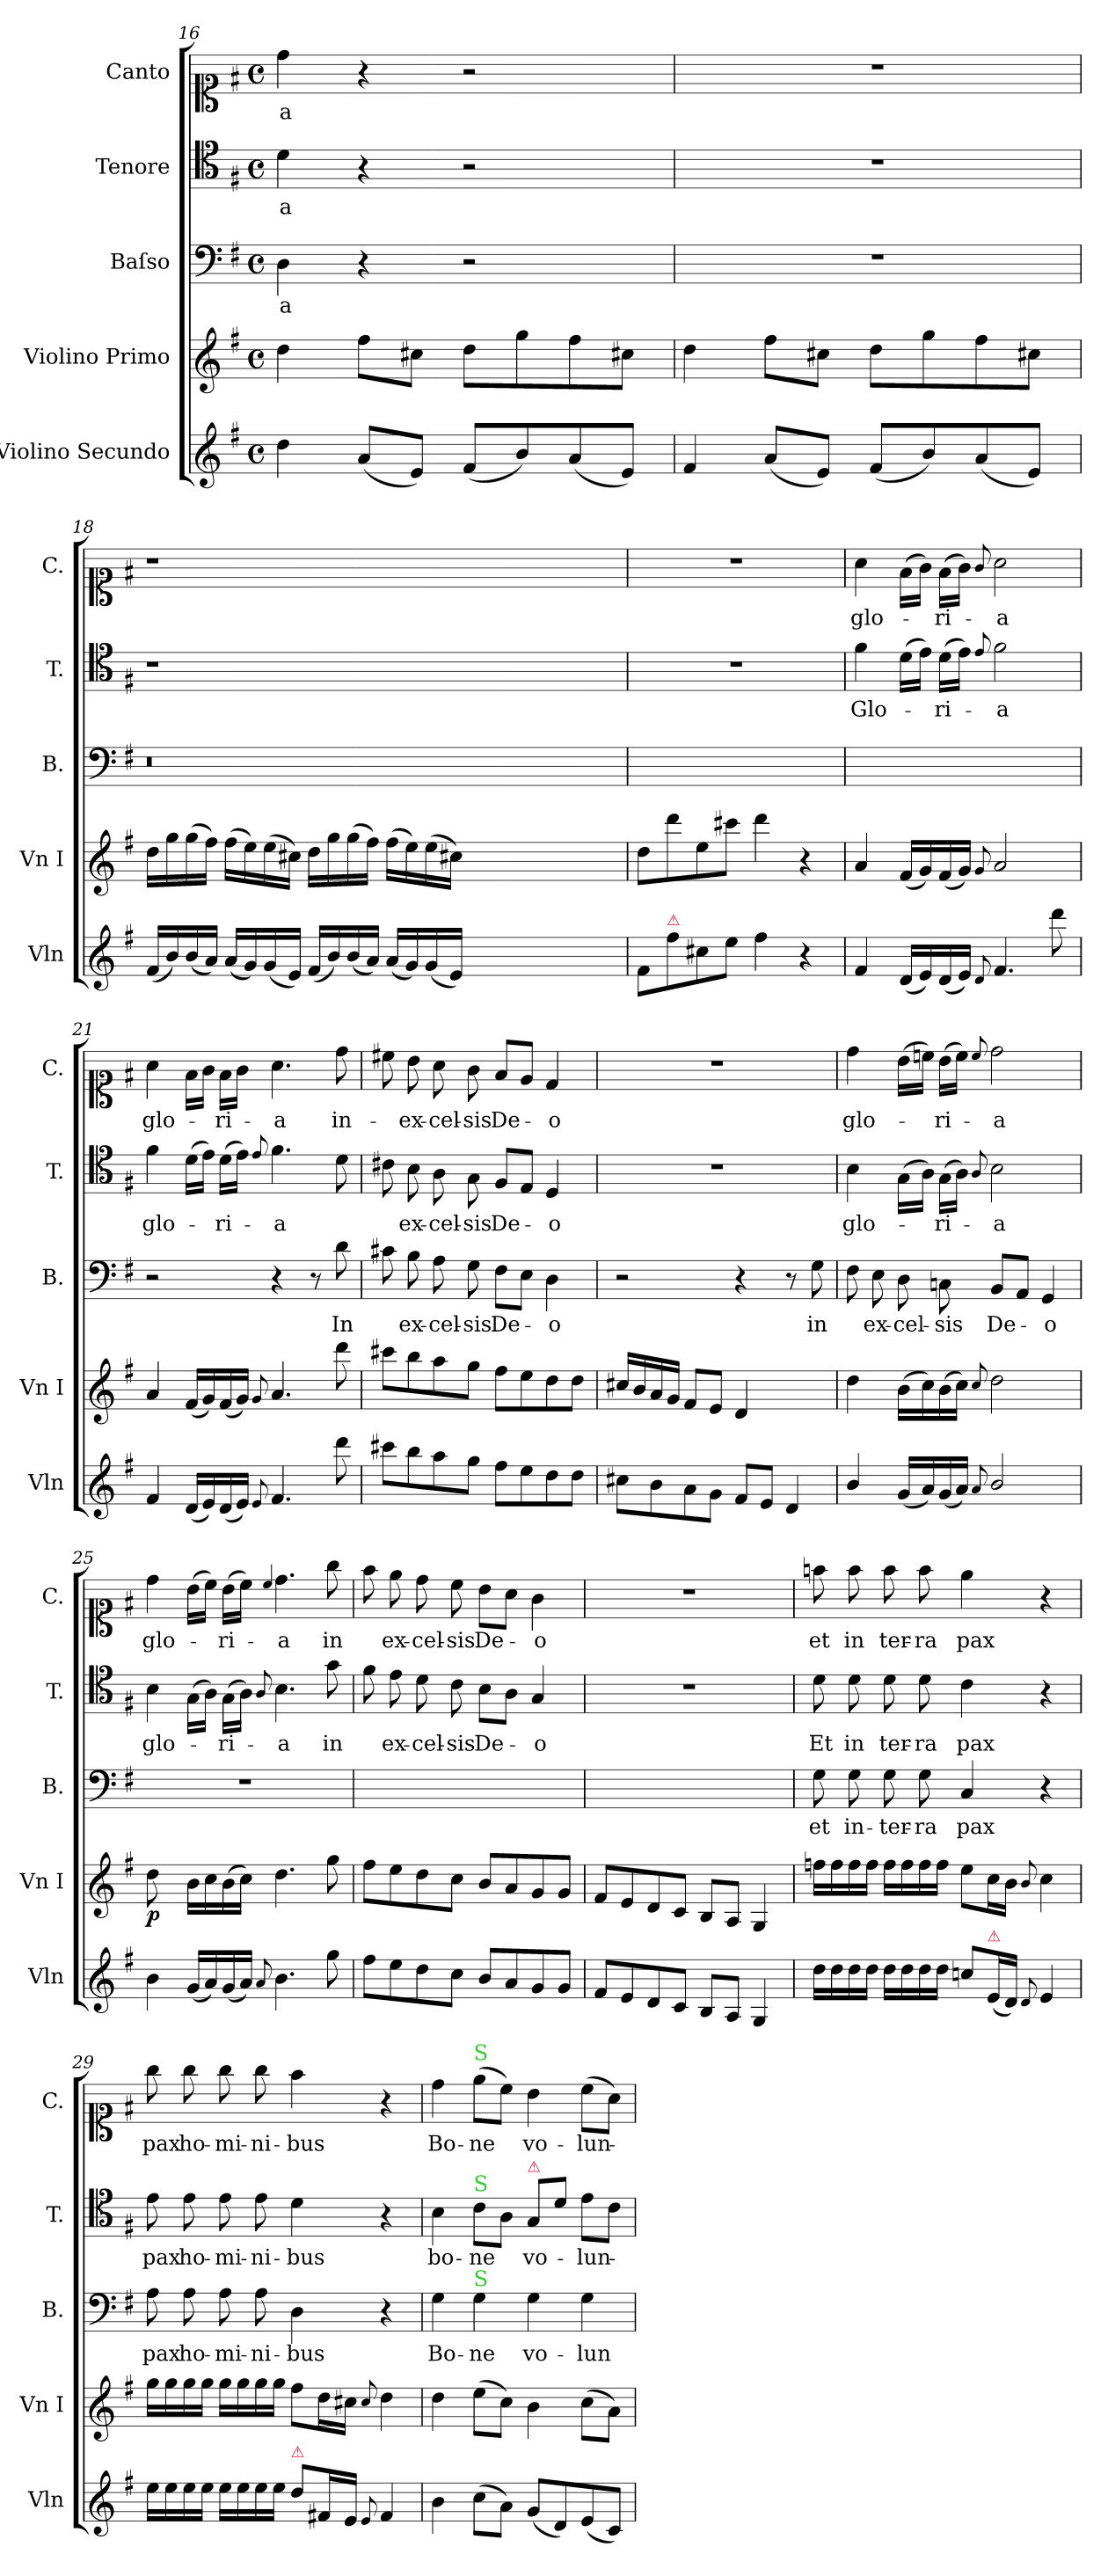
**kern	**dynam	**kern	**dynam	**kern	**text	**kern	**text	**kern	**text
*part5	*part5	*part4	*part4	*part3	*part3	*part2	*part2	*part1	*part1
*staff5	*staff5	*staff4	*staff4	*staff3	*staff3	*staff2	*staff2	*staff1	*staff1
*I"Violino Secundo	*	*I"Violino Primo	*	*I"Baſso	*	*I"Tenore	*	*I"Canto	*
*I'Vln	*	*I'Vn I	*	*I'B.	*	*I'T.	*	*I'C.	*
*clefG2	*	*clefG2	*	*clefF4	*	*clefC4	*	*clefC1	*
*k[f#]	*	*k[f#]	*	*k[f#]	*	*k[f#]	*	*k[f#]	*
*G:	*	*G:	*	*G:	*	*G:	*	*G:	*
*M4/4	*	*M4/4	*	*M4/4	*	*M4/4	*	*M4/4	*
*met(c)	*	*met(c)	*	*met(c)	*	*met(c)	*	*met(c)	*
=16	=16	=16	=16	=16	=16	=16	=16	=16	=16
4dd\	.	4dd\	.	4D\	-a	4d\	-a	4dd\	-a
(8a/L	.	8ff#\L	.	4r	.	4r	.	4r	.
8e/J)	.	8cc#X\J	.	.	.	.	.	.	.
(8f#/L	.	8dd\L	.	2r	.	2r	.	2r	.
8b/)	.	8gg\	.	.	.	.	.	.	.
(8a/	.	8ff#\	.	.	.	.	.	.	.
8e/J)	.	8cc#X\J	.	.	.	.	.	.	.
=17	=17	=17	=17	=17	=17	=17	=17	=17	=17
4f#/	.	4dd\	.	1r	.	1r	.	1r	.
(8a/L	.	8ff#\L	.	.	.	.	.	.	.
8e/J)	.	8cc#X\J	.	.	.	.	.	.	.
(8f#/L	.	8dd\L	.	.	.	.	.	.	.
8b/)	.	8gg\	.	.	.	.	.	.	.
(8a/	.	8ff#\	.	.	.	.	.	.	.
8e/J)	.	8cc#X\J	.	.	.	.	.	.	.
=18	=18	=18	=18	=18	=18	=18	=18	=18	=18
(16f#/LL	.	16dd\LL	.	0.r	.	1r	.	1r	.
16b/)	.	16gg\	.	.	.	.	.	.	.
(16b/	.	(16gg\	.	.	.	.	.	.	.
16a/JJ)	.	16ff#\JJ)	.	.	.	.	.	.	.
(16a/LL	.	(16ff#\LL	.	.	.	.	.	.	.
16g/)	.	16ee\)	.	.	.	.	.	.	.
(16g/	.	(16ee\	.	.	.	.	.	.	.
16e/JJ)	.	16cc#X\JJ)	.	.	.	.	.	.	.
(16f#/LL	.	16dd\LL	.	.	.	.	.	.	.
16b/)	.	16gg\	.	.	.	.	.	.	.
(16b/	.	(16gg\	.	.	.	.	.	.	.
16a/JJ)	.	16ff#\JJ)	.	.	.	.	.	.	.
(16a/LL	.	(16ff#\LL	.	.	.	.	.	.	.
16g/)	.	16ee\)	.	.	.	.	.	.	.
(16g/	.	(16ee\	.	.	.	.	.	.	.
16e/JJ)	.	16cc#X\JJ)	.	.	.	.	.	.	.
0ryy	.	0ryy	.	.	.	0ryy	.	0ryy	.
=19	=19	=19	=19	=19	=19	=19	=19	=19	=19
8f#/L	.	8dd\L	.	1ryy	.	1r	.	1r	.
!LO:TX:a:color=crimson:t=⚠	!	!	!	!	!	!	!	!	!
8ff#\	.	8ddd\	.	.	.	.	.	.	.
8cc#X\	.	8ee\	.	.	.	.	.	.	.
8ee\J	.	8ccc#X\J	.	.	.	.	.	.	.
4ff#\	.	4ddd\	.	.	.	.	.	.	.
4r	.	4r	.	.	.	.	.	.	.
=20	=20	=20	=20	=20	=20	=20	=20	=20	=20
4f#/	.	4a/	.	1ryy	.	4f#\	Glo-	4a\	glo-
(16d/LL	.	(16f#/LL	.	.	.	(16d\LL	.	(16f#\LL	.
16e/)	.	16g/)	.	.	.	16e\JJ)	.	16g\JJ)	.
(16d/	.	(16f#/	.	.	.	(16d\LL	-ri-	(16f#\LL	-ri-
16e/JJ)	.	16g/JJ)	.	.	.	16e\JJ)	.	16g\JJ)	.
8qqd/	.	8qqg/	.	.	.	8qqe/	.	8qqg/	.
4.f#/	.	2a/	.	.	.	2f#\	-a	2a\	-a
8ddd\	.	.	.	.	.	.	.	.	.
=21	=21	=21	=21	=21	=21	=21	=21	=21	=21
4f#/	.	4a/	.	2r	.	4f#\	glo-	4a\	glo-
(16d/LL	.	(16f#/LL	.	.	.	(16d\LL	.	16f#\LL	.
16e/)	.	16g/)	.	.	.	16e\JJ)	.	16g\JJ	.
(16d/	.	(16f#/	.	.	.	(16d\LL	-ri-	16f#\LL	-ri-
16e/JJ)	.	16g/JJ)	.	.	.	16e\JJ)	.	16g\JJ	.
8qqe/	.	8qqg/	.	.	.	8qqe/	.	.	.
4.f#/	.	4.a/	.	4r	.	4.f#\	-a	4.a\	-a
.	.	.	.	8r	.	.	.	.	.
8ddd\	.	8ddd\	.	8d\	In	8d\	.	8dd\	in-
=22	=22	=22	=22	=22	=22	=22	=22	=22	=22
8ccc#X\L	.	8ccc#X\L	.	8c#X\	.	8c#X\	.	8cc#X\	.
8bb\	.	8bb\	.	8B\	ex-	8B\	ex-	8b\	-ex-
8aa\	.	8aa\	.	8A\	-cel-	8A\	-cel-	8a\	-cel-
8gg\J	.	8gg\J	.	8G\	-sis	8G\	-sis	8g\	-sis
8ff#\L	.	8ff#\L	.	8F#\L	De-	8F#/L	De-	8f#/L	De-
8ee\	.	8ee\	.	8E\J	.	8E/J	.	8e/J	.
8dd\	.	8dd\	.	4D\	-o	4D/	-o	4d/	-o
8dd\J	.	8dd\J	.	.	.	.	.	.	.
=23	=23	=23	=23	=23	=23	=23	=23	=23	=23
8cc#X\L	.	16cc#X/LL	.	2r	.	1r	.	1r	.
.	.	16b/	.	.	.	.	.	.	.
8b\	.	16a/	.	.	.	.	.	.	.
.	.	16g/JJ	.	.	.	.	.	.	.
8a\	.	8f#/L	.	.	.	.	.	.	.
8g\J	.	8e/J	.	.	.	.	.	.	.
8f#/L	.	4d/	.	4r	.	.	.	.	.
8e/J	.	.	.	.	.	.	.	.	.
4d/	.	4ryy	.	8r	.	.	.	.	.
.	.	.	.	8G\	in	.	.	.	.
=24	=24	=24	=24	=24	=24	=24	=24	=24	=24
4b/	pia	4dd\	pia	8F#\	.	4B\	glo-	4dd\	glo-
.	.	.	.	8E\	ex-	.	.	.	.
(16g/LL	.	(16b\LL	.	8D\	-cel-	(16G\LL	.	(16b\LL	.
16a/)	.	16cc\)	.	.	.	16A\JJ)	.	16ccn\JJ)	.
(16g/	.	(16b\	.	8Cn\	-sis	(16G\LL	-ri-	(16b\LL	-ri-
16a/JJ)	.	16cc\JJ)	.	.	.	16A\JJ)	.	16cc\JJ)	.
8qqa/	.	8qqcc/	.	.	.	8qqA/	.	8qqcc/	.
2b/	.	2dd\	.	8BB/L	De-	2B\	-a	2dd\	-a
.	.	.	.	8AA/J	.	.	.	.	.
.	.	.	.	4GG/	-o	.	.	.	.
=25	=25	=25	=25	=25	=25	=25	=25	=25	=25
!	!	!LO:N:vis=8	!	!	!	!	!	!	!
4b\	.	4dd\	p	1r	.	4B\	glo-	4dd\	glo-
(16g/LL	.	16b\LL	.	.	.	(16G\LL	.	(16b\LL	.
16a/)	.	16cc\	.	.	.	16A\JJ)	.	16cc\JJ)	.
(16g/	.	(16b\	.	.	.	(16G\LL	-ri-	(16b\LL	-ri-
16a/JJ)	.	16cc\JJ)	.	.	.	16A\JJ)	.	16cc\JJ)	.
8qqa/	.	.	.	.	.	8qqA/	.	4qqcc/	.
4.b\	.	4.dd\	.	.	.	4.B\	-a	4.dd\	-a
8gg\	.	8gg\	for	.	.	8g\	in	8gg\	in
=26	=26	=26	=26	=26	=26	=26	=26	=26	=26
8ff#\L	for	8ff#\L	.	1ryy	.	8f#\	.	8ff#\	.
8ee\	.	8ee\	.	.	.	8e\	ex-	8ee\	ex-
8dd\	.	8dd\	.	.	.	8d\	-cel-	8dd\	-cel-
8cc\J	.	8cc\J	.	.	.	8c\	-sis	8cc\	-sis
8b/L	.	8b/L	.	.	.	8B\L	De-	8b\L	De-
8a/	.	8a/	.	.	.	8A\J	.	8a\J	.
8g/	.	8g/	.	.	.	4G/	-o	4g\	-o
8g/J	.	8g/J	.	.	.	.	.	.	.
=27	=27	=27	=27	=27	=27	=27	=27	=27	=27
8f#/L	.	8f#/L	.	1ryy	.	1r	.	1r	.
8e/	.	8e/	.	.	.	.	.	.	.
8d/	.	8d/	.	.	.	.	.	.	.
8c/J	.	8c/J	.	.	.	.	.	.	.
8B/L	.	8B/L	.	.	.	.	.	.	.
8A/J	.	8A/J	.	.	.	.	.	.	.
4G/	.	4G/	.	.	.	.	.	.	.
=28	=28	=28	=28	=28	=28	=28	=28	=28	=28
16dd\LL	.	16ffn\LL	.	8G\	et	8d\	Et	8ffn\	et
16dd\	.	16ff\	.	.	.	.	.	.	.
16dd\	.	16ff\	.	8G\	in-	8d\	in	8ff\	in
16dd\JJ	.	16ff\JJ	.	.	.	.	.	.	.
16dd\LL	.	16ff\LL	.	8G\	-ter-	8d\	ter-	8ff\	ter-
16dd\	.	16ff\	.	.	.	.	.	.	.
16dd\	.	16ff\	.	8G\	-ra	8d\	-ra	8ff\	-ra
16dd\JJ	.	16ff\JJ	.	.	.	.	.	.	.
8ccn\L	.	8ee\L	.	4C/	pax	4c\	pax	4ee\	pax
!LO:TX:a:color=crimson:t=⚠	!	!	!	!	!	!	!	!	!
(16e/L	.	16cc\L	.	.	.	.	.	.	.
16d/JJ)	.	16b\JJ	.	.	.	.	.	.	.
8qqd/	.	8qqb/	.	.	.	.	.	.	.
4e/	.	4cc\	.	4r	.	4r	.	4r	.
=29	=29	=29	=29	=29	=29	=29	=29	=29	=29
16ee\LL	.	16gg\LL	.	8A\	pax	8e\	pax	8gg\	pax
16ee\	.	16gg\	.	.	.	.	.	.	.
16ee\	.	16gg\	.	8A\	ho-	8e\	ho-	8gg\	ho-
16ee\JJ	.	16gg\JJ	.	.	.	.	.	.	.
16ee\LL	.	16gg\LL	.	8A\	-mi-	8e\	-mi-	8gg\	-mi-
16ee\	.	16gg\	.	.	.	.	.	.	.
16ee\	.	16gg\	.	8A\	-ni-	8e\	-ni-	8gg\	-ni-
16ee\JJ	.	16gg\JJ	.	.	.	.	.	.	.
!LO:TX:a:color=crimson:t=⚠	!	!	!	!	!	!	!	!	!
8dd\L	.	8ff#\L	.	4D\	-bus	4d\	-bus	4ff#\	-bus
16f#X/L	.	16dd\L	.	.	.	.	.	.	.
16e/JJ	.	16cc#X\JJ	.	.	.	.	.	.	.
8qqe/	.	8qqcc#/	.	.	.	.	.	.	.
4f#/	.	4dd\	.	4r	.	4r	.	4r	.
=30	=30	=30	=30	=30	=30	=30	=30	=30	=30
4b\	.	4dd\	.	4G\	Bo-	4B\	bo-	4dd\	Bo-
!	!	!	!	!	!	!	!	!LO:TX:a:color=limegreen:t=S	!
!	!	!	!	!	!	!LO:TX:a:color=limegreen:t=S	!	!	!
!	!	!	!	!LO:TX:a:color=limegreen:t=S	!	!	!	!	!
(8cc\L	.	(8ee\L	.	4G\	-ne	8c\L	-ne	(8ee\L	-ne
8a\J)	.	8cc\J)	.	.	.	8A\J	.	8cc\J)	.
!	!	!	!	!	!	!LO:TX:a:color=crimson:t=⚠	!	!	!
(8g/L	.	4b\	.	4G\	vo-	8G/L	vo-	4b\	vo-
8d/)	.	.	.	.	.	8d\J	.	.	.
(8e/	.	(8cc\L	.	4G\	-lun-	8e\L	-lun-	(8cc\L	-lun-
8c/J)	.	8a\J)	.	.	.	8c\J	.	8a\J)	.
=	=	=	=	=	=	=	=	=	=
*-	*-	*-	*-	*-	*-	*-	*-	*-	*-
